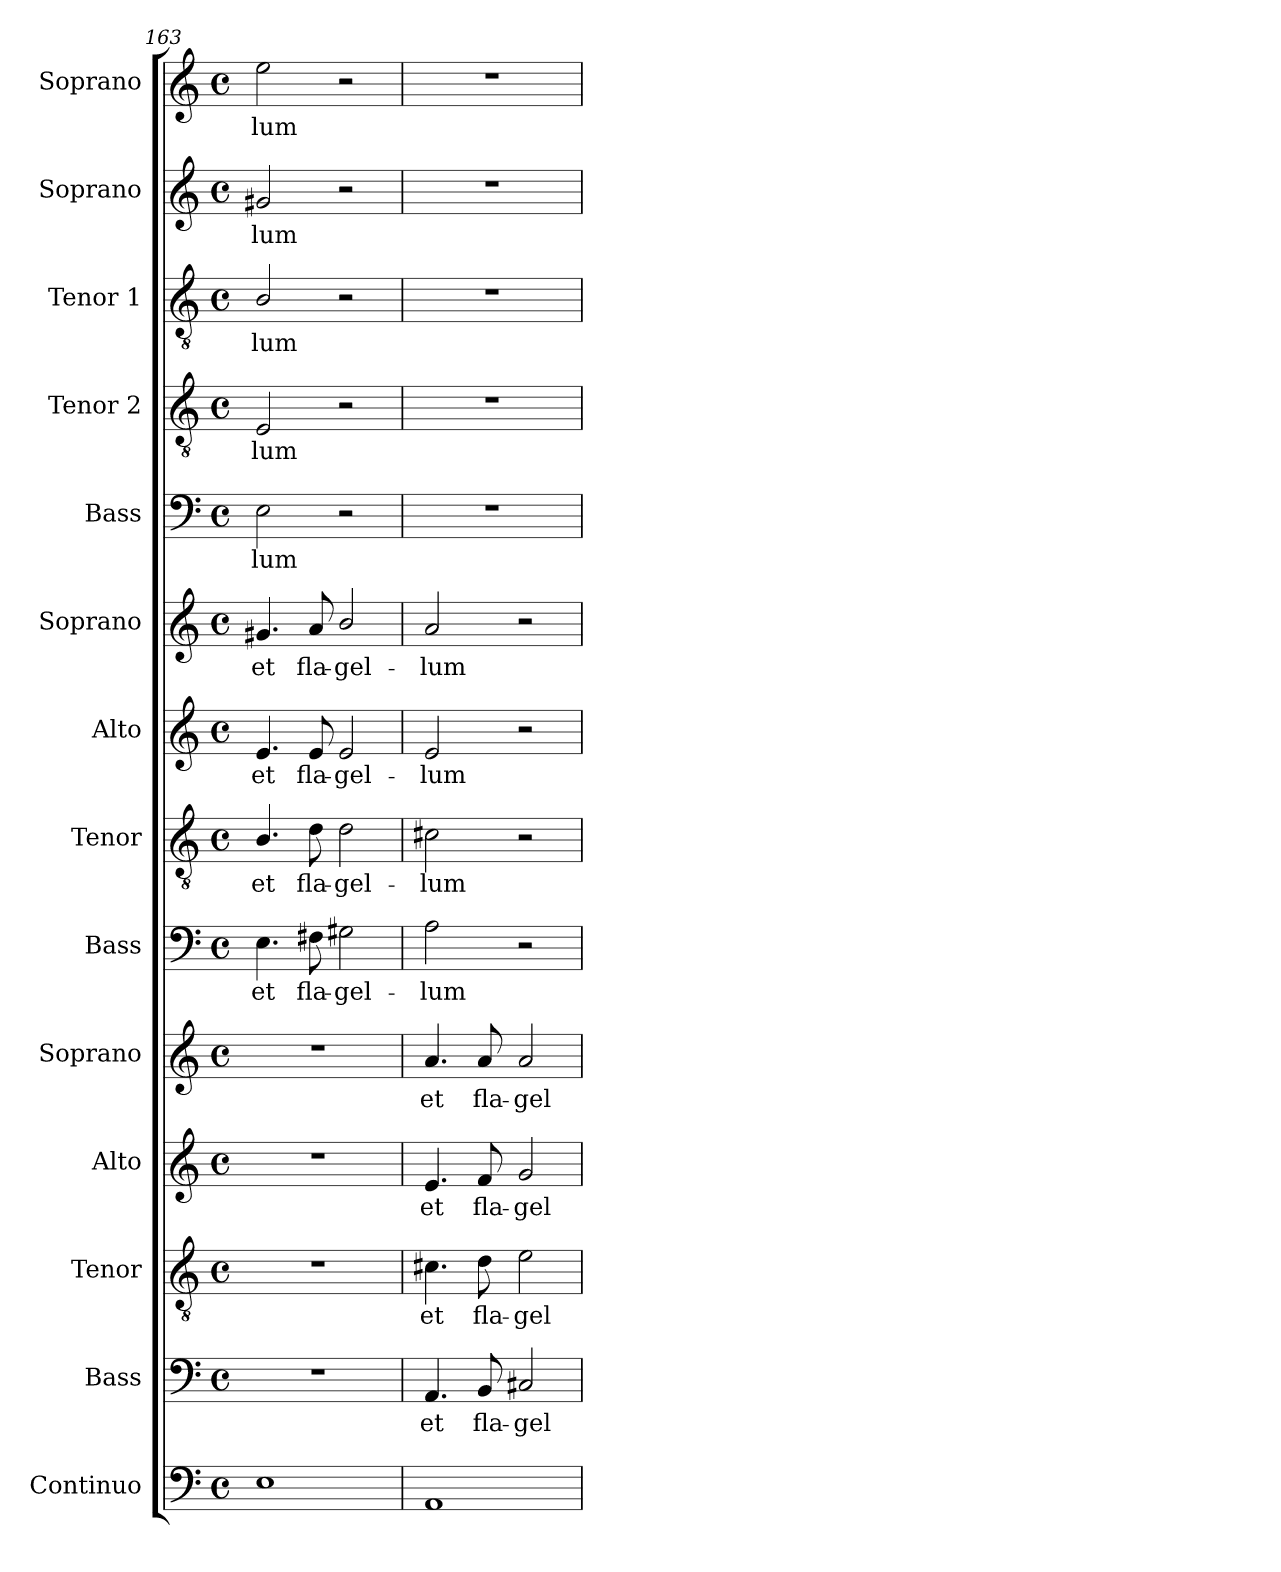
**kern	**kern	**text	**kern	**text	**kern	**text	**kern	**text	**kern	**text	**kern	**text	**kern	**text	**kern	**text	**kern	**text	**kern	**text	**kern	**text	**kern	**text	**kern	**text
*part14	*part13	*part13	*part12	*part12	*part11	*part11	*part10	*part10	*part9	*part9	*part8	*part8	*part7	*part7	*part6	*part6	*part5	*part5	*part4	*part4	*part3	*part3	*part2	*part2	*part1	*part1
*staff14	*staff13	*staff13	*staff12	*staff12	*staff11	*staff11	*staff10	*staff10	*staff9	*staff9	*staff8	*staff8	*staff7	*staff7	*staff6	*staff6	*staff5	*staff5	*staff4	*staff4	*staff3	*staff3	*staff2	*staff2	*staff1	*staff1
*I"Continuo	*I"Bass	*	*I"Tenor	*	*I"Alto	*	*I"Soprano	*	*I"Bass	*	*I"Tenor	*	*I"Alto	*	*I"Soprano	*	*I"Bass	*	*I"Tenor 2	*	*I"Tenor 1	*	*I"Soprano	*	*I"Soprano	*
*I'Cont.	*I'B.	*	*I'T.	*	*I'A.	*	*I'S.	*	*I'B.	*	*I'T.	*	*I'A.	*	*I'S.	*	*I'B.	*	*I'T2.	*	*I'T1.	*	*I'S.	*	*I'S.	*
*clefF4	*clefF4	*	*clefGv2	*	*clefG2	*	*clefG2	*	*clefF4	*	*clefGv2	*	*clefG2	*	*clefG2	*	*clefF4	*	*clefGv2	*	*clefGv2	*	*clefG2	*	*clefG2	*
*	*	*	*ITrd7c12	*	*	*	*	*	*	*	*ITrd7c12	*	*	*	*	*	*	*	*ITrd7c12	*	*ITrd7c12	*	*	*	*	*
*k[]	*k[]	*	*k[]	*	*k[]	*	*k[]	*	*k[]	*	*k[]	*	*k[]	*	*k[]	*	*k[]	*	*k[]	*	*k[]	*	*k[]	*	*k[]	*
*C:	*C:	*	*C:	*	*C:	*	*C:	*	*C:	*	*C:	*	*C:	*	*C:	*	*C:	*	*C:	*	*C:	*	*C:	*	*C:	*
*M4/4	*M4/4	*	*M4/4	*	*M4/4	*	*M4/4	*	*M4/4	*	*M4/4	*	*M4/4	*	*M4/4	*	*M4/4	*	*M4/4	*	*M4/4	*	*M4/4	*	*M4/4	*
*met(c)	*met(c)	*	*met(c)	*	*met(c)	*	*met(c)	*	*met(c)	*	*met(c)	*	*met(c)	*	*met(c)	*	*met(c)	*	*met(c)	*	*met(c)	*	*met(c)	*	*met(c)	*
=163	=163	=163	=163	=163	=163	=163	=163	=163	=163	=163	=163	=163	=163	=163	=163	=163	=163	=163	=163	=163	=163	=163	=163	=163	=163	=163
!	!	!	!	!	!	!	!	!	!	!LO:LY:b:color=#000000	!	!	!	!	!	!	!	!	!	!	!	!	!	!	!	!
!	!	!	!	!	!	!	!	!	!	!	!	!LO:LY:b:color=#000000	!	!	!	!	!	!	!	!	!	!	!	!	!	!
!	!	!	!	!	!	!	!	!	!	!	!	!	!	!LO:LY:b:color=#000000	!	!	!	!	!	!	!	!	!	!	!	!
!	!	!	!	!	!	!	!	!	!	!	!	!	!	!	!	!LO:LY:b:color=#000000	!	!	!	!	!	!	!	!	!	!
!	!	!	!	!	!	!	!	!	!	!	!	!	!	!	!	!	!	!LO:LY:b:color=#000000	!	!	!	!	!	!	!	!
!	!	!	!	!	!	!	!	!	!	!	!	!	!	!	!	!	!	!	!	!LO:LY:b:color=#000000	!	!	!	!	!	!
!	!	!	!	!	!	!	!	!	!	!	!	!	!	!	!	!	!	!	!	!	!	!LO:LY:b:color=#000000	!	!	!	!
!	!	!	!	!	!	!	!	!	!	!	!	!	!	!	!	!	!	!	!	!	!	!	!	!LO:LY:b:color=#000000	!	!
!	!	!	!	!	!	!	!	!	!	!	!	!	!	!	!	!	!	!	!	!	!	!	!	!	!	!LO:LY:b:color=#000000
1Ei	1r	.	1r	.	1r	.	1r	.	4.Ei\	et	4.BBi/	et	4.ei/	et	4.g#Xi/	et	2Ei\	-lum	2EEi/	-lum	2BBi/	-lum	2g#Xi/	-lum	2eei\	-lum
!	!	!	!	!	!	!	!	!	!	!LO:LY:b:color=#000000	!	!	!	!	!	!	!	!	!	!	!	!	!	!	!	!
!	!	!	!	!	!	!	!	!	!	!	!	!LO:LY:b:color=#000000	!	!	!	!	!	!	!	!	!	!	!	!	!	!
!	!	!	!	!	!	!	!	!	!	!	!	!	!	!LO:LY:b:color=#000000	!	!	!	!	!	!	!	!	!	!	!	!
!	!	!	!	!	!	!	!	!	!	!	!	!	!	!	!	!LO:LY:b:color=#000000	!	!	!	!	!	!	!	!	!	!
.	.	.	.	.	.	.	.	.	8F#Xi\	fla-	8Di\	fla-	8ei/	fla-	8ai/	fla-	.	.	.	.	.	.	.	.	.	.
!	!	!	!	!	!	!	!	!	!	!LO:LY:b:color=#000000	!	!	!	!	!	!	!	!	!	!	!	!	!	!	!	!
!	!	!	!	!	!	!	!	!	!	!	!	!LO:LY:b:color=#000000	!	!	!	!	!	!	!	!	!	!	!	!	!	!
!	!	!	!	!	!	!	!	!	!	!	!	!	!	!LO:LY:b:color=#000000	!	!	!	!	!	!	!	!	!	!	!	!
!	!	!	!	!	!	!	!	!	!	!	!	!	!	!	!	!LO:LY:b:color=#000000	!	!	!	!	!	!	!	!	!	!
.	.	.	.	.	.	.	.	.	2G#Xi\	-gel-	2Di\	-gel-	2ei/	-gel-	2bi/	-gel-	2r	.	2r	.	2r	.	2r	.	2r	.
=164	=164	=164	=164	=164	=164	=164	=164	=164	=164	=164	=164	=164	=164	=164	=164	=164	=164	=164	=164	=164	=164	=164	=164	=164	=164	=164
!	!	!LO:LY:b:color=#000000	!	!	!	!	!	!	!	!	!	!	!	!	!	!	!	!	!	!	!	!	!	!	!	!
!	!	!	!	!LO:LY:b:color=#000000	!	!	!	!	!	!	!	!	!	!	!	!	!	!	!	!	!	!	!	!	!	!
!	!	!	!	!	!	!LO:LY:b:color=#000000	!	!	!	!	!	!	!	!	!	!	!	!	!	!	!	!	!	!	!	!
!	!	!	!	!	!	!	!	!LO:LY:b:color=#000000	!	!	!	!	!	!	!	!	!	!	!	!	!	!	!	!	!	!
!	!	!	!	!	!	!	!	!	!	!LO:LY:b:color=#000000	!	!	!	!	!	!	!	!	!	!	!	!	!	!	!	!
!	!	!	!	!	!	!	!	!	!	!	!	!LO:LY:b:color=#000000	!	!	!	!	!	!	!	!	!	!	!	!	!	!
!	!	!	!	!	!	!	!	!	!	!	!	!	!	!LO:LY:b:color=#000000	!	!	!	!	!	!	!	!	!	!	!	!
!	!	!	!	!	!	!	!	!	!	!	!	!	!	!	!	!LO:LY:b:color=#000000	!	!	!	!	!	!	!	!	!	!
1AAi	4.AAi/	et	4.C#Xi\	et	4.ei/	et	4.ai/	et	2Ai\	-lum	2C#Xi\	-lum	2ei/	-lum	2ai/	-lum	1r	.	1r	.	1r	.	1r	.	1r	.
!	!	!LO:LY:b:color=#000000	!	!	!	!	!	!	!	!	!	!	!	!	!	!	!	!	!	!	!	!	!	!	!	!
!	!	!	!	!LO:LY:b:color=#000000	!	!	!	!	!	!	!	!	!	!	!	!	!	!	!	!	!	!	!	!	!	!
!	!	!	!	!	!	!LO:LY:b:color=#000000	!	!	!	!	!	!	!	!	!	!	!	!	!	!	!	!	!	!	!	!
!	!	!	!	!	!	!	!	!LO:LY:b:color=#000000	!	!	!	!	!	!	!	!	!	!	!	!	!	!	!	!	!	!
.	8BBi/	fla-	8Di\	fla-	8fi/	fla-	8ai/	fla-	.	.	.	.	.	.	.	.	.	.	.	.	.	.	.	.	.	.
!	!	!LO:LY:b:color=#000000	!	!	!	!	!	!	!	!	!	!	!	!	!	!	!	!	!	!	!	!	!	!	!	!
!	!	!	!	!LO:LY:b:color=#000000	!	!	!	!	!	!	!	!	!	!	!	!	!	!	!	!	!	!	!	!	!	!
!	!	!	!	!	!	!LO:LY:b:color=#000000	!	!	!	!	!	!	!	!	!	!	!	!	!	!	!	!	!	!	!	!
!	!	!	!	!	!	!	!	!LO:LY:b:color=#000000	!	!	!	!	!	!	!	!	!	!	!	!	!	!	!	!	!	!
.	2C#Xi/	-gel-	2Ei\	-gel-	2gi/	-gel-	2ai/	-gel-	2r	.	2r	.	2r	.	2r	.	.	.	.	.	.	.	.	.	.	.
=	=	=	=	=	=	=	=	=	=	=	=	=	=	=	=	=	=	=	=	=	=	=	=	=	=	=
*-	*-	*-	*-	*-	*-	*-	*-	*-	*-	*-	*-	*-	*-	*-	*-	*-	*-	*-	*-	*-	*-	*-	*-	*-	*-	*-
